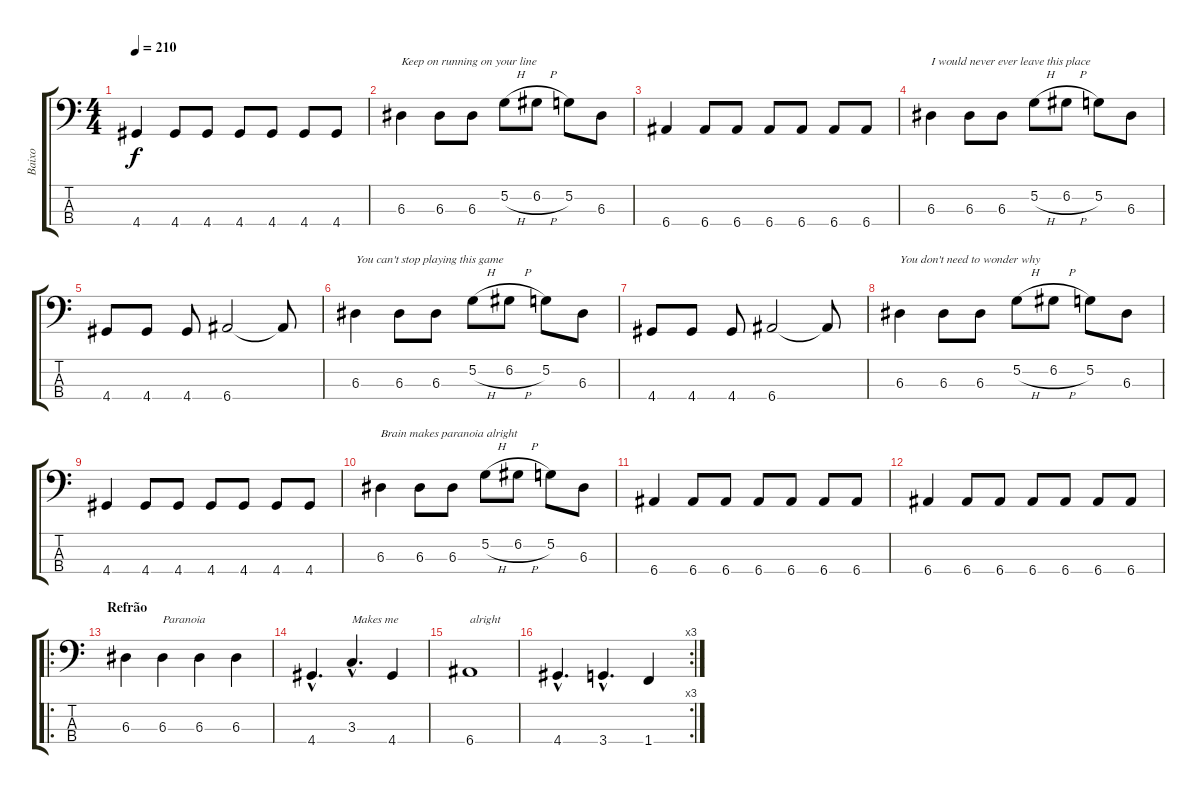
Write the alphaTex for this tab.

\track ("Baixo" "Baixo") {instrument electricbasspick}
\staff {score tabs}
\tuning (G2 D2 A1 E1) {hide}
\ts (4 4)
\tempo 210
\clef f4
\ks c
4.4.4{dy f} 4.4.8 4.4.8 4.4.8 4.4.8 4.4.8 4.4.8 |
6.3.4{txt "Keep on running on your line"} 6.3.8 6.3.8 5.2{h}.8 6.2{h}.8 5.2.8 6.3.8 |
6.4.4 6.4.8 6.4.8 6.4.8 6.4.8 6.4.8 6.4.8 |
6.3.4{txt "I would never ever leave this place"} 6.3.8 6.3.8 5.2{h}.8 6.2{h}.8 5.2.8 6.3.8 |
4.4.8 4.4.8 4.4.8 6.4.2 6.4{t}.8 |
6.3.4{txt "You can't stop playing this game"} 6.3.8 6.3.8 5.2{h}.8 6.2{h}.8 5.2.8 6.3.8 |
4.4.8 4.4.8 4.4.8 6.4.2 6.4{t}.8 |
6.3.4{txt "You don't need to wonder why"} 6.3.8 6.3.8 5.2{h}.8 6.2{h}.8 5.2.8 6.3.8 |
4.4.4 4.4.8 4.4.8 4.4.8 4.4.8 4.4.8 4.4.8 |
6.3.4{txt "Brain makes paranoia alright"} 6.3.8 6.3.8 5.2{h}.8 6.2{h}.8 5.2.8 6.3.8 |
6.4.4 6.4.8 6.4.8 6.4.8 6.4.8 6.4.8 6.4.8 |
6.4.4 6.4.8 6.4.8 6.4.8 6.4.8 6.4.8 6.4.8 |
\ro
\section ("" "Refrão")
6.3.4 6.3.4{txt "Paranoia"} 6.3.4 6.3.4 |
4.4{hac}.4{d} 3.3{hac}.4{d txt "Makes me"} 4.4.4 |
6.4.1{txt "alright"} |
\rc 3
4.4{hac}.4{d} 3.4{hac}.4{d} 1.4.4
